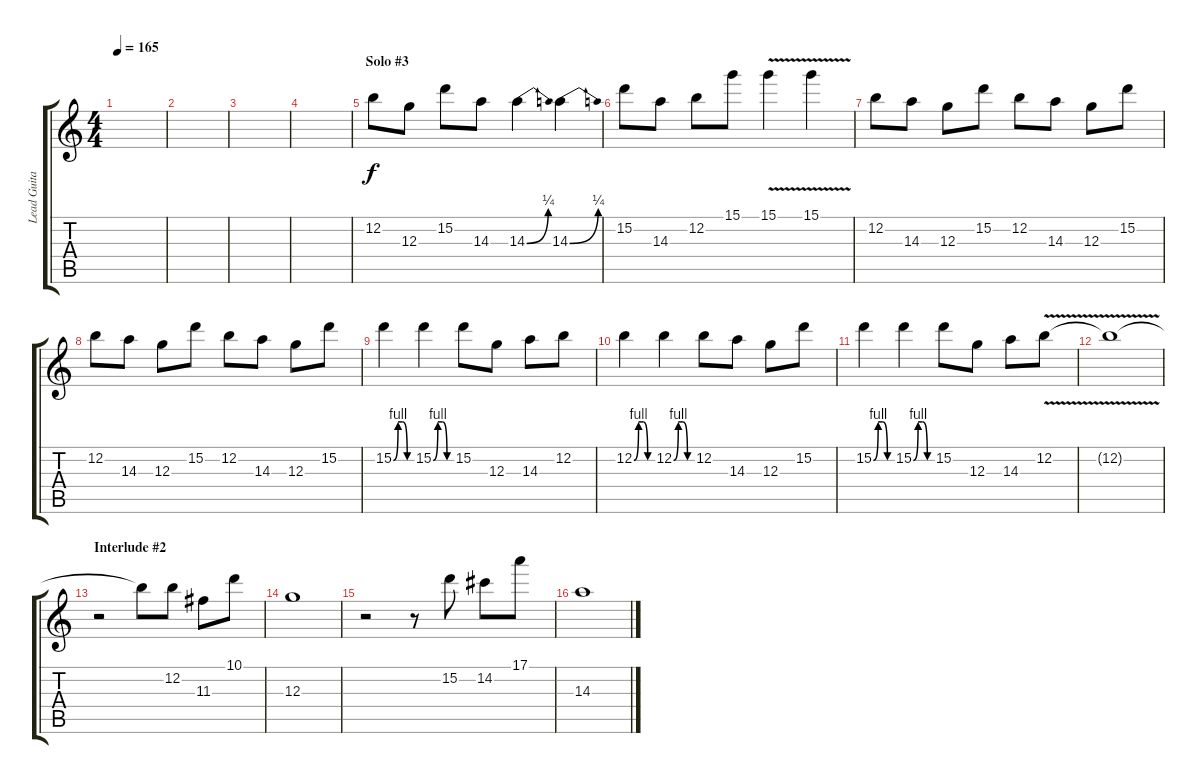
\track ("Lead Guitar" "Lead Guita") {instrument overdrivenguitar}
\staff {score tabs}
\tuning (E4 B3 G3 D3 A2 E2) {hide}
\ts (4 4)
\tempo 165
\clef g2
\ks c
|
|
|
|
\section ("" "Solo #3")
12.2.8{volume 16} 12.3.8 15.2.8 14.3.8 14.3{be (bend 0 0 60 1)}.4 14.3{be (bend 0 0 60 1)}.4 |
15.2.8 14.3.8 12.2.8 15.1.8 15.1{v}.4 15.1{v}.4 |
12.2.8 14.3.8 12.3.8 15.2.8 12.2.8 14.3.8 12.3.8 15.2.8 |
12.2.8 14.3.8 12.3.8 15.2.8 12.2.8 14.3.8 12.3.8 15.2.8 |
15.2{be (custom 0 0 15 4 30 4 45 0 60 0)}.4 15.2{be (custom 0 0 15 4 30 4 45 0 60 0)}.4 15.2.8 12.3.8 14.3.8 12.2.8 |
12.2{be (custom 0 0 15 4 30 4 45 0 60 0)}.4 12.2{be (custom 0 0 15 4 30 4 45 0 60 0)}.4 12.2.8 14.3.8 12.3.8 15.2.8 |
15.2{be (custom 0 0 15 4 30 4 45 0 60 0)}.4 15.2{be (custom 0 0 15 4 30 4 45 0 60 0)}.4 15.2.8 12.3.8 14.3.8 12.2{v}.8 |
12.2{t}.1 |
\section ("" "Interlude #2")
r.2 12.2{t}.8 12.2.8 11.3.8 10.1.8 |
12.3.1 |
r.2 r.8 15.2.8 14.2.8 17.1.8 |
14.3.1
